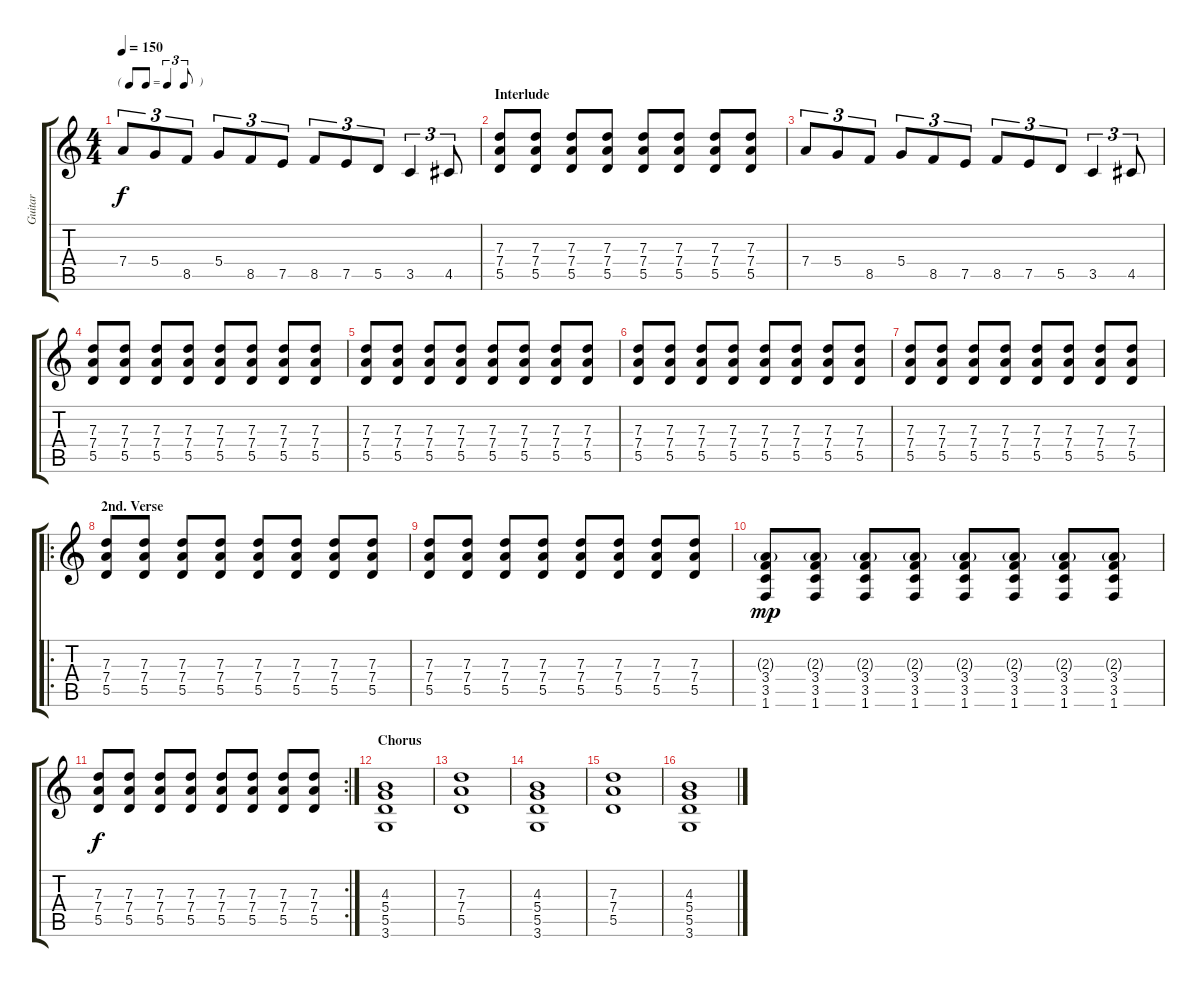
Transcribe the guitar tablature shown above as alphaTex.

\track ("Guitar" "Guitar") {instrument overdrivenguitar}
\staff {score tabs}
\tuning (E4 B3 G3 D3 A2 E2) {hide}
\ts (4 4)
\tf triplet8th
\tempo 150
\clef g2
\ks c
7.4.8{tu (3 2) dy f} 5.4.8{tu (3 2)} 8.5.8{tu (3 2)} 5.4.8{tu (3 2)} 8.5.8{tu (3 2)} 7.5.8{tu (3 2)} 8.5.8{tu (3 2)} 7.5.8{tu (3 2)} 5.5.8{tu (3 2)} 3.5.4{tu (3 2)} 4.5.8{tu (3 2)} |
\section ("" "Interlude")
(7.3 7.4 5.5).8 (7.3 7.4 5.5).8 (7.3 7.4 5.5).8 (7.3 7.4 5.5).8 (7.3 7.4 5.5).8 (7.3 7.4 5.5).8 (7.3 7.4 5.5).8 (7.3 7.4 5.5).8 |
7.4.8{tu (3 2)} 5.4.8{tu (3 2)} 8.5.8{tu (3 2)} 5.4.8{tu (3 2)} 8.5.8{tu (3 2)} 7.5.8{tu (3 2)} 8.5.8{tu (3 2)} 7.5.8{tu (3 2)} 5.5.8{tu (3 2)} 3.5.4{tu (3 2)} 4.5.8{tu (3 2)} |
(7.3 7.4 5.5).8 (7.3 7.4 5.5).8 (7.3 7.4 5.5).8 (7.3 7.4 5.5).8 (7.3 7.4 5.5).8 (7.3 7.4 5.5).8 (7.3 7.4 5.5).8 (7.3 7.4 5.5).8 |
(7.3 7.4 5.5).8 (7.3 7.4 5.5).8 (7.3 7.4 5.5).8 (7.3 7.4 5.5).8 (7.3 7.4 5.5).8 (7.3 7.4 5.5).8 (7.3 7.4 5.5).8 (7.3 7.4 5.5).8 |
(7.3 7.4 5.5).8 (7.3 7.4 5.5).8 (7.3 7.4 5.5).8 (7.3 7.4 5.5).8 (7.3 7.4 5.5).8 (7.3 7.4 5.5).8 (7.3 7.4 5.5).8 (7.3 7.4 5.5).8 |
(7.3 7.4 5.5).8 (7.3 7.4 5.5).8 (7.3 7.4 5.5).8 (7.3 7.4 5.5).8 (7.3 7.4 5.5).8 (7.3 7.4 5.5).8 (7.3 7.4 5.5).8 (7.3 7.4 5.5).8 |
\ro
\section ("" "2nd. Verse")
(7.3 7.4 5.5).8 (7.3 7.4 5.5).8 (7.3 7.4 5.5).8 (7.3 7.4 5.5).8 (7.3 7.4 5.5).8 (7.3 7.4 5.5).8 (7.3 7.4 5.5).8 (7.3 7.4 5.5).8 |
(7.3 7.4 5.5).8 (7.3 7.4 5.5).8 (7.3 7.4 5.5).8 (7.3 7.4 5.5).8 (7.3 7.4 5.5).8 (7.3 7.4 5.5).8 (7.3 7.4 5.5).8 (7.3 7.4 5.5).8 |
(2.3{g} 3.4 3.5 1.6).8{dy mp} (2.3{g} 3.4 3.5 1.6).8 (2.3{g} 3.4 3.5 1.6).8 (2.3{g} 3.4 3.5 1.6).8 (2.3{g} 3.4 3.5 1.6).8 (2.3{g} 3.4 3.5 1.6).8 (2.3{g} 3.4 3.5 1.6).8 (2.3{g} 3.4 3.5 1.6).8 |
\rc 2
(7.3 7.4 5.5).8{dy f} (7.3 7.4 5.5).8 (7.3 7.4 5.5).8 (7.3 7.4 5.5).8 (7.3 7.4 5.5).8 (7.3 7.4 5.5).8 (7.3 7.4 5.5).8 (7.3 7.4 5.5).8 |
\section ("" "Chorus")
(4.3 5.4 5.5 3.6).1 |
(7.3 7.4 5.5).1 |
(4.3 5.4 5.5 3.6).1 |
(7.3 7.4 5.5).1 |
(4.3 5.4 5.5 3.6).1
